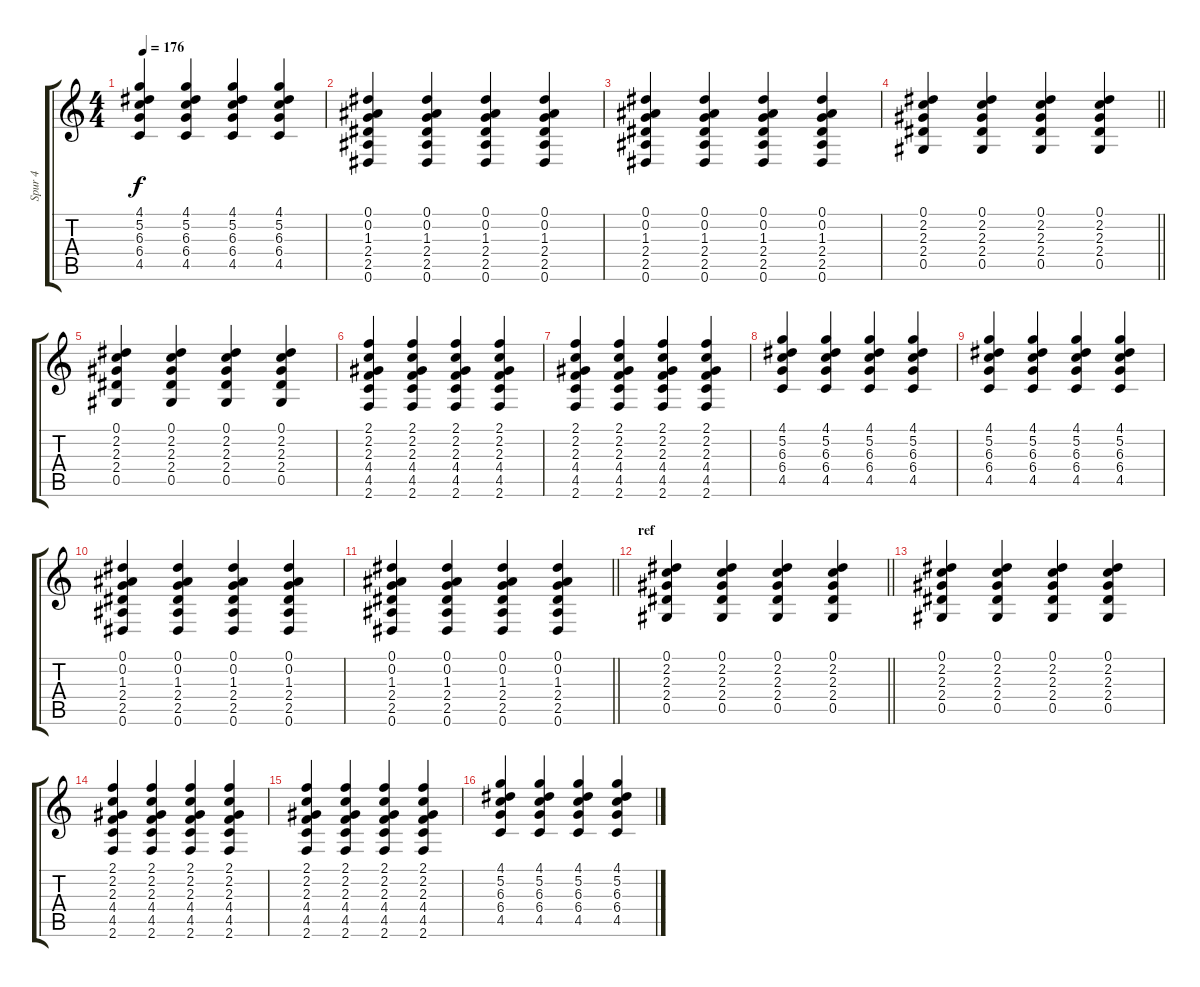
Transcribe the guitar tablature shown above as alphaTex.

\track ("Spur 4" "Spur 4") {instrument overdrivenguitar}
\staff {score tabs}
\tuning (Eb4 Bb3 Gb3 Db3 Ab2 Eb2) {hide}
\ts (4 4)
\tempo 176
\clef g2
\ks c
(4.1 5.2 6.3 6.4 4.5).4{dy f} (4.1 5.2 6.3 6.4 4.5).4 (4.1 5.2 6.3 6.4 4.5).4 (4.1 5.2 6.3 6.4 4.5).4 |
(0.1 0.2 1.3 2.4 2.5 0.6).4 (0.1 0.2 1.3 2.4 2.5 0.6).4 (0.1 0.2 1.3 2.4 2.5 0.6).4 (0.1 0.2 1.3 2.4 2.5 0.6).4 |
(0.1 0.2 1.3 2.4 2.5 0.6).4 (0.1 0.2 1.3 2.4 2.5 0.6).4 (0.1 0.2 1.3 2.4 2.5 0.6).4 (0.1 0.2 1.3 2.4 2.5 0.6).4 |
\barLineRight lightlight
(0.1 2.2 2.3 2.4 0.5).4 (0.1 2.2 2.3 2.4 0.5).4 (0.1 2.2 2.3 2.4 0.5).4 (0.1 2.2 2.3 2.4 0.5).4 |
(0.1 2.2 2.3 2.4 0.5).4 (0.1 2.2 2.3 2.4 0.5).4 (0.1 2.2 2.3 2.4 0.5).4 (0.1 2.2 2.3 2.4 0.5).4 |
(2.1 2.2 2.3 4.4 4.5 2.6).4 (2.1 2.2 2.3 4.4 4.5 2.6).4 (2.1 2.2 2.3 4.4 4.5 2.6).4 (2.1 2.2 2.3 4.4 4.5 2.6).4 |
(2.1 2.2 2.3 4.4 4.5 2.6).4 (2.1 2.2 2.3 4.4 4.5 2.6).4 (2.1 2.2 2.3 4.4 4.5 2.6).4 (2.1 2.2 2.3 4.4 4.5 2.6).4 |
(4.1 5.2 6.3 6.4 4.5).4 (4.1 5.2 6.3 6.4 4.5).4 (4.1 5.2 6.3 6.4 4.5).4 (4.1 5.2 6.3 6.4 4.5).4 |
(4.1 5.2 6.3 6.4 4.5).4 (4.1 5.2 6.3 6.4 4.5).4 (4.1 5.2 6.3 6.4 4.5).4 (4.1 5.2 6.3 6.4 4.5).4 |
(0.1 0.2 1.3 2.4 2.5 0.6).4 (0.1 0.2 1.3 2.4 2.5 0.6).4 (0.1 0.2 1.3 2.4 2.5 0.6).4 (0.1 0.2 1.3 2.4 2.5 0.6).4 |
\barLineRight lightlight
(0.1 0.2 1.3 2.4 2.5 0.6).4 (0.1 0.2 1.3 2.4 2.5 0.6).4 (0.1 0.2 1.3 2.4 2.5 0.6).4 (0.1 0.2 1.3 2.4 2.5 0.6).4 |
\section ("" "ref")
\barLineRight lightlight
(0.1 2.2 2.3 2.4 0.5).4 (0.1 2.2 2.3 2.4 0.5).4 (0.1 2.2 2.3 2.4 0.5).4 (0.1 2.2 2.3 2.4 0.5).4 |
(0.1 2.2 2.3 2.4 0.5).4 (0.1 2.2 2.3 2.4 0.5).4 (0.1 2.2 2.3 2.4 0.5).4 (0.1 2.2 2.3 2.4 0.5).4 |
(2.1 2.2 2.3 4.4 4.5 2.6).4 (2.1 2.2 2.3 4.4 4.5 2.6).4 (2.1 2.2 2.3 4.4 4.5 2.6).4 (2.1 2.2 2.3 4.4 4.5 2.6).4 |
(2.1 2.2 2.3 4.4 4.5 2.6).4 (2.1 2.2 2.3 4.4 4.5 2.6).4 (2.1 2.2 2.3 4.4 4.5 2.6).4 (2.1 2.2 2.3 4.4 4.5 2.6).4 |
(4.1 5.2 6.3 6.4 4.5).4 (4.1 5.2 6.3 6.4 4.5).4 (4.1 5.2 6.3 6.4 4.5).4 (4.1 5.2 6.3 6.4 4.5).4
